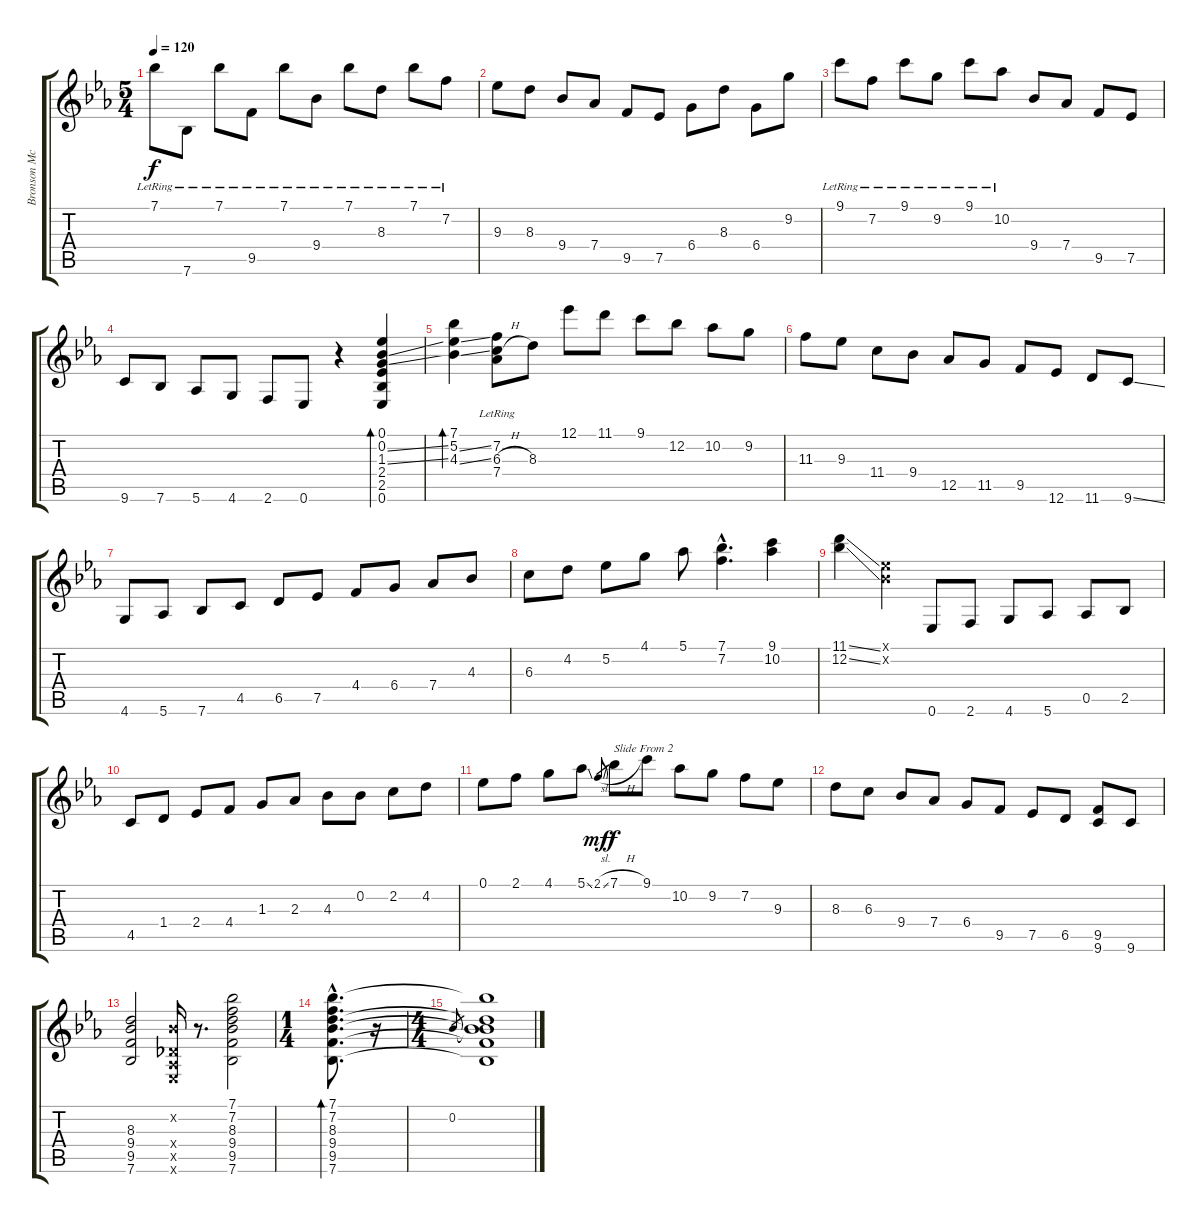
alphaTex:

\track ("Bronson McDowall (12 string guitar)" "Bronson Mc") {instrument acousticguitarsteel}
\staff {score tabs}
\tuning (Eb4 Bb3 Gb3 Db3 Ab2 Eb2) {hide}
\ts (5 4)
\tempo 120
\clef g2
\ks eb
7.1{lr}.8{dy f} 7.6{lr}.8 7.1{lr}.8 9.5{lr}.8 7.1{lr}.8 9.4{lr}.8 7.1{lr}.8 8.3{lr}.8 7.1{lr}.8 7.2{lr}.8 |
9.3.8 8.3.8 9.4.8 7.4.8 9.5.8 7.5.8 6.4.8 8.3.8 6.4.8 9.2.8 |
9.1{lr}.8 7.2{lr}.8 9.1{lr}.8 9.2{lr}.8 9.1{lr}.8 10.2{lr}.8 9.4.8 7.4.8 9.5.8 7.5.8 |
9.6.8 7.6.8 5.6.8 4.6.8 2.6.8 0.6.8 r.4 (0.1 0.2{ss} 1.3{ss} 2.4 2.5 0.6).4{bd 60} |
(7.1 5.2{ss} 4.3{ss}).4{bd 60} (7.2{lr} 6.3{h} 7.4).8 8.3.8 12.1.8 11.1.8 9.1.8 12.2.8 10.2.8 9.2.8 |
11.3.8 9.3.8 11.4.8 9.4.8 12.5.8 11.5.8 9.5.8 12.6.8 11.6.8 9.6{ss}.8 |
4.6.8 5.6.8 7.6.8 4.5.8 6.5.8 7.5.8 4.4.8 6.4.8 7.4.8 4.3.8 |
6.3.8 4.2.8 5.2.8 4.1.8 5.1.8 (7.1{hac} 7.2{hac}).4{d} (9.1 10.2).4 |
(11.1{ss} 12.2{ss}).4 (0.1{x} 0.2{x}).4 0.6.8 2.6.8 4.6.8 5.6.8 0.5.8 2.5.8 |
4.5.8 1.4.8 2.4.8 4.4.8 1.3.8 2.3.8 4.3.8 0.2.8 2.2.8 4.2.8 |
0.1.8 2.1.8 4.1.8 5.1{ss}.8 2.1{sl}.8{gr dy mf} 7.1{h}.8{txt "Slide From 2" dy f} 9.1.8 10.2.8 9.2.8 7.2.8 9.3.8 |
8.3.8 6.3.8 9.4.8 7.4.8 6.4.8 9.5.8 7.5.8 6.5.8 (9.5 9.6).8 9.6.8 |
(8.3 9.4 9.5 7.6).2 (0.2{x} 0.4{x} 0.5{x} 0.6{x}).16 r.8{d} (7.1 7.2 8.3 9.4 9.5 7.6).2 |
\ts (1 4)
(7.1{hac} 7.2{hac} 8.3{hac} 9.4{hac} 9.5{hac} 7.6{hac}).8{d bd 480} r.16 |
\ts (4 4)
0.2.8{gr} (7.1{t} 0.2{t} 8.3{t} 9.4{t} 9.5{t} 7.6{t}).1
